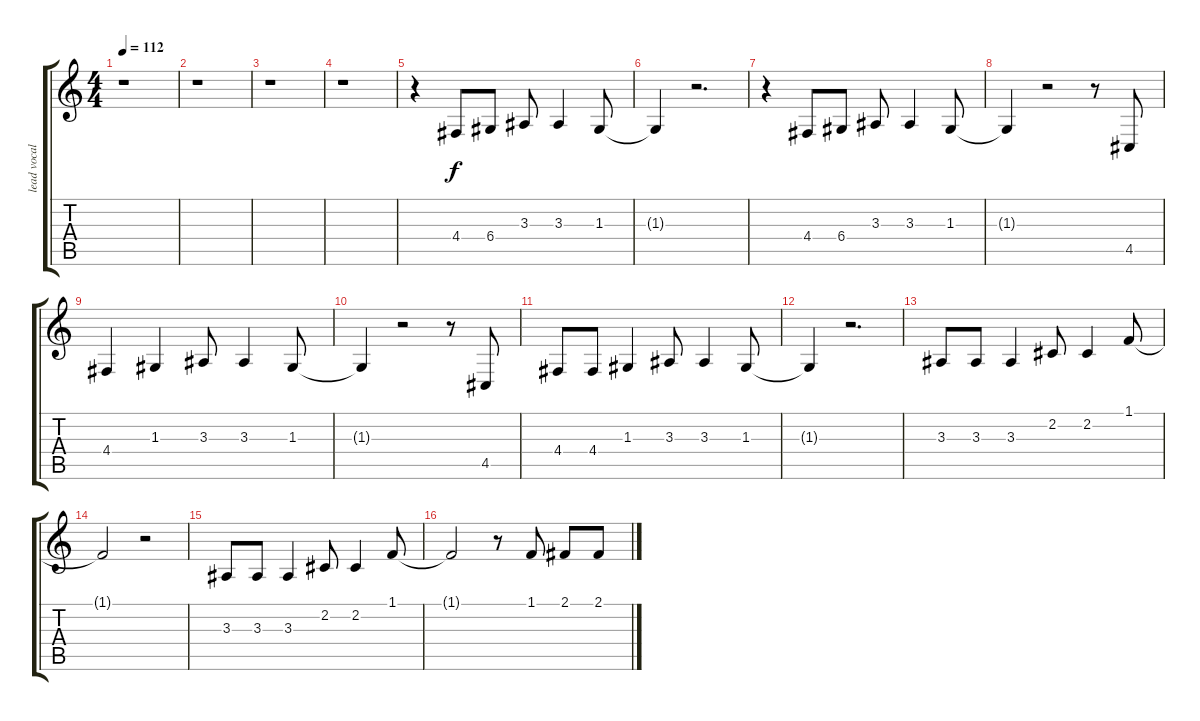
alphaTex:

\track ("lead vocal" "lead vocal") {instrument oboe}
\staff {score tabs}
\tuning (E4 B3 G3 D3 A2 E2) {hide}
\ts (4 4)
\tempo 112
\clef g2
\ks c
r.1{dy f} |
r.1 |
r.1 |
r.1 |
r.4 4.4.8 6.4.8 3.3.8 3.3.4 1.3.8 |
1.3{t}.4 r.2{d} |
r.4 4.4.8 6.4.8 3.3.8 3.3.4 1.3.8 |
1.3{t}.4 r.2 r.8 4.5.8 |
4.4.4 1.3.4 3.3.8 3.3.4 1.3.8 |
1.3{t}.4 r.2 r.8 4.5.8 |
4.4.8 4.4.8 1.3.4 3.3.8 3.3.4 1.3.8 |
1.3{t}.4 r.2{d} |
3.3.8 3.3.8 3.3.4 2.2.8 2.2.4 1.1.8 |
1.1{t}.2 r.2 |
3.3.8 3.3.8 3.3.4 2.2.8 2.2.4 1.1.8 |
1.1{t}.2 r.8 1.1.8 2.1.8 2.1.8
